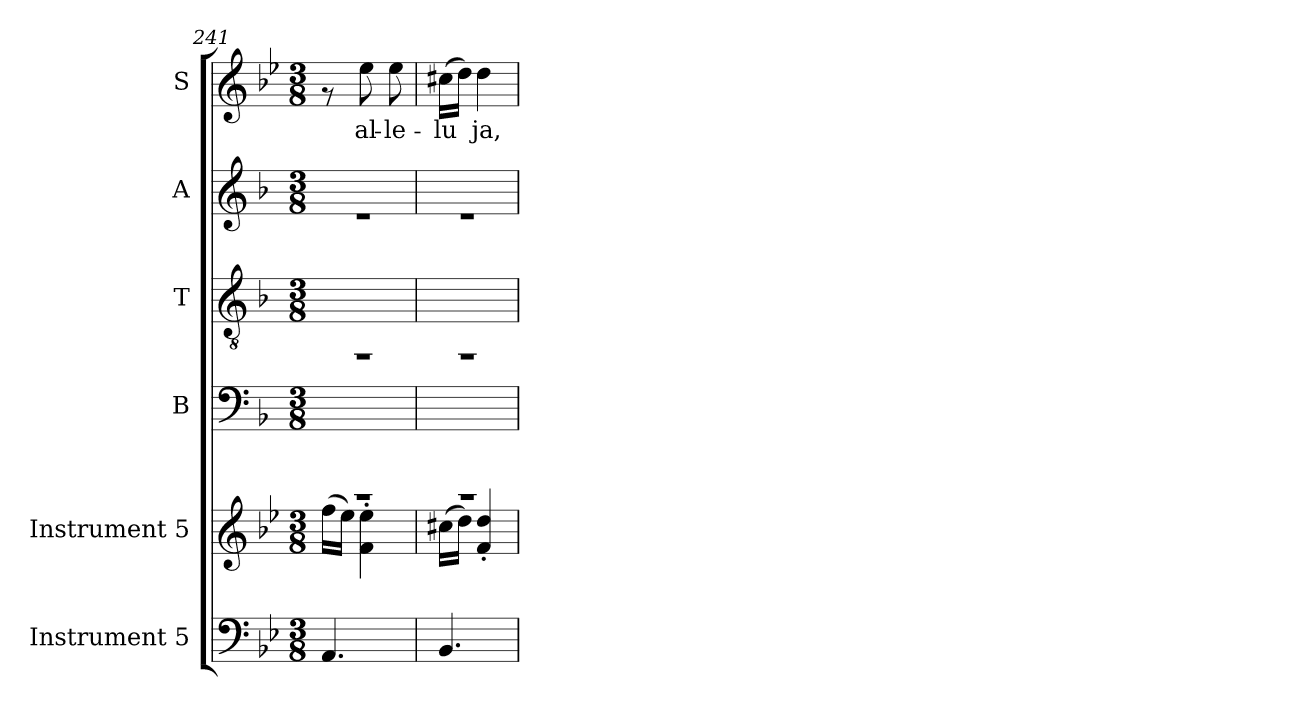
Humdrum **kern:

**kern	**kern	**kern	**kern	**kern	**kern	**text
*part6	*part5	*part4	*part3	*part2	*part1	*part1
*staff6	*staff5	*staff4	*staff3	*staff2	*staff1	*staff1
*I"Instrument 5	*I"Instrument 5	*I"B	*I"T	*I"A	*I"S	*
*	*	*I'B	*I'T	*I'A	*I'S	*
*clefF4	*clefG2	*clefF4	*clefGv2	*clefG2	*clefG2	*
*k[b-e-]	*k[b-e-]	*k[b-]	*k[b-]	*k[b-]	*k[b-e-]	*
*B-:	*B-:	*F:	*F:	*F:	*B-:	*
*M3/8	*M3/8	*M3/8	*M3/8	*M3/8	*M3/8	*
=241	=241	=241	=241	=241	=241	=241
4.AA/	(>16ff\L	4.rCCC	4.rFF	4.rf	8rf	.
.	16ee-\J)	.	.	.	.	.
!	!	!	!	!	!	!LO:LY:b:cj
.	4f\'> 4ee-\'>	.	.	.	8ee-\	al-
!	!	!	!	!	!	!LO:LY:b:cj
.	.	.	.	.	8ee-\	-le-
=242	=242	=242	=242	=242	=242	=242
!	!	!	!	!	!	!LO:LY:b:cj
4.BB-/	(>16cc#X\L	4.rCCC	4.rFF	4.rf	(>16cc#X\L	-lu-
!	!	!	!	!	!	!LO:LY:b:cj
.	16dd\J)	.	.	.	16dd\J)	--
!	!	!	!	!	!	!LO:LY:b:cj
.	4f/'< 4dd/'<	.	.	.	4dd\	-ja,
=	=	=	=	=	=	=
*-	*-	*-	*-	*-	*-	*-
